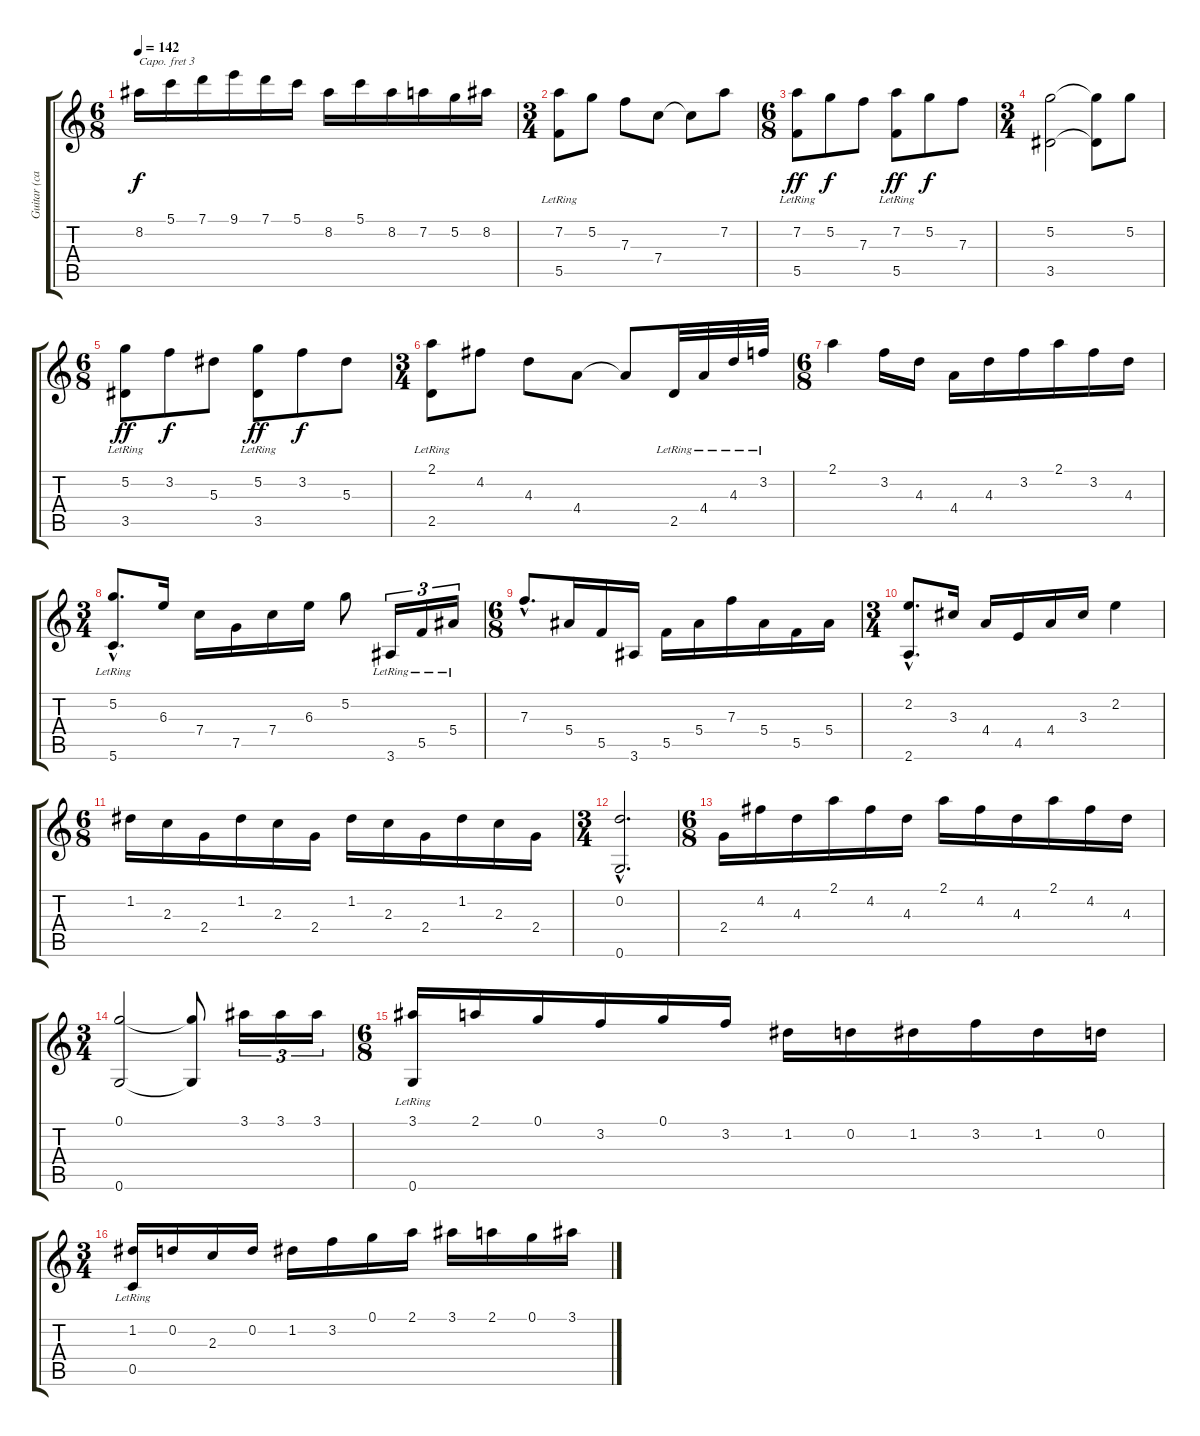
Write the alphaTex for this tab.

\track ("Guitar (capo @ 3)" "Guitar (ca") {instrument acousticguitarnylon}
\staff {score tabs}
\capo 3
\tuning (E4 B3 G3 D3 A2 E2) {hide}
\ts (6 8)
\tempo 142
\clef g2
\ks c
8.2.16{dy f} 5.1.16 7.1.16 9.1.16 7.1.16 5.1.16 8.2.16 5.1.16 8.2.16 7.2.16 5.2.16 8.2.16 |
\ts (3 4)
(7.2 5.5{lr}).8 5.2.8 7.3.8 7.4.8 7.4{t}.8 7.2.8 |
\ts (6 8)
(7.2 5.5{lr}).8{dy ff} 5.2.8{dy f} 7.3.8 (7.2 5.5{lr}).8{dy ff} 5.2.8{dy f} 7.3.8 |
\ts (3 4)
(5.2 3.5).2 (5.2{t} 3.5{t}).8 5.2.8 |
\ts (6 8)
(5.2 3.5{lr}).8{dy ff} 3.2.8{dy f} 5.3.8 (5.2 3.5{lr}).8{dy ff} 3.2.8{dy f} 5.3.8 |
\ts (3 4)
(2.1 2.5{lr}).8 4.2.8 4.3.8 4.4.8 4.4{t}.8 2.5{lr}.32 4.4{lr}.32 4.3{lr}.32 3.2{lr}.32 |
\ts (6 8)
2.1.4 3.2.16 4.3.16 4.4.16 4.3.16 3.2.16 2.1.16 3.2.16 4.3.16 |
\ts (3 4)
(5.2{hac} 5.6{hac lr}).8{d} 6.3.16 7.4.16 7.5.16 7.4.16 6.3.16 5.2.8 3.6{lr}.16{tu (3 2)} 5.5{lr}.16{tu (3 2)} 5.4{lr}.16{tu (3 2)} |
\ts (6 8)
7.3{hac}.8{d} 5.4.16 5.5.16 3.6.16 5.5.16 5.4.16 7.3.16 5.4.16 5.5.16 5.4.16 |
\ts (3 4)
(2.2{hac} 2.6{hac}).8{d} 3.3.16 4.4.16 4.5.16 4.4.16 3.3.16 2.2.4 |
\ts (6 8)
1.2.16 2.3.16 2.4.16 1.2.16 2.3.16 2.4.16 1.2.16 2.3.16 2.4.16 1.2.16 2.3.16 2.4.16 |
\ts (3 4)
(0.2{hac} 0.6{hac}).2{d} |
\ts (6 8)
2.4.16 4.2.16 4.3.16 2.1.16 4.2.16 4.3.16 2.1.16 4.2.16 4.3.16 2.1.16 4.2.16 4.3.16 |
\ts (3 4)
(0.1 0.6).2 (0.1{t} 0.6{t}).8 3.1.16{tu (3 2)} 3.1.16{tu (3 2)} 3.1.16{tu (3 2)} |
\ts (6 8)
(3.1 0.6{lr}).16 2.1.16 0.1.16 3.2.16 0.1.16 3.2.16 1.2.16 0.2.16 1.2.16 3.2.16 1.2.16 0.2.16 |
\ts (3 4)
(1.2 0.5{lr}).16 0.2.16 2.3.16 0.2.16 1.2.16 3.2.16 0.1.16 2.1.16 3.1.16 2.1.16 0.1.16 3.1.16
